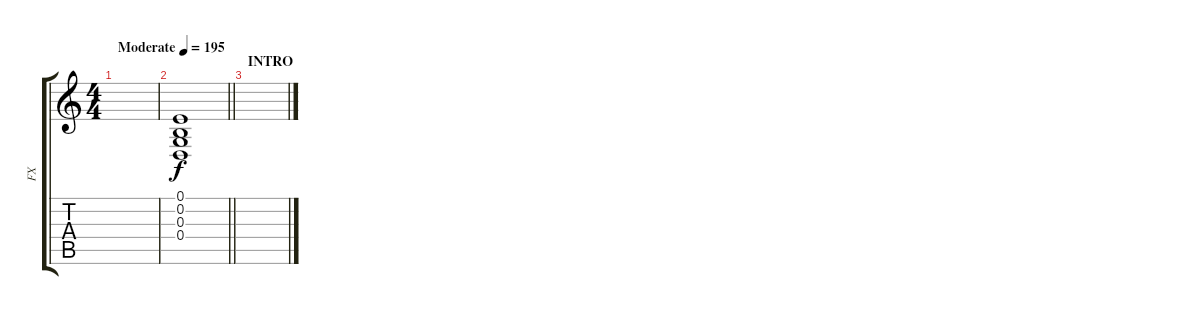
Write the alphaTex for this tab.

\track ("FX" "FX") {instrument reversecymbal}
\staff {score tabs}
\tuning (E4 B3 G3 D3 A2 E2) {hide}
\ts (4 4)
\tempo (195 "Moderate")
\clef g2
\ks c
|
\barLineRight lightlight
(0.1 0.2 0.3 0.4).1 |
\section ("" "INTRO")
